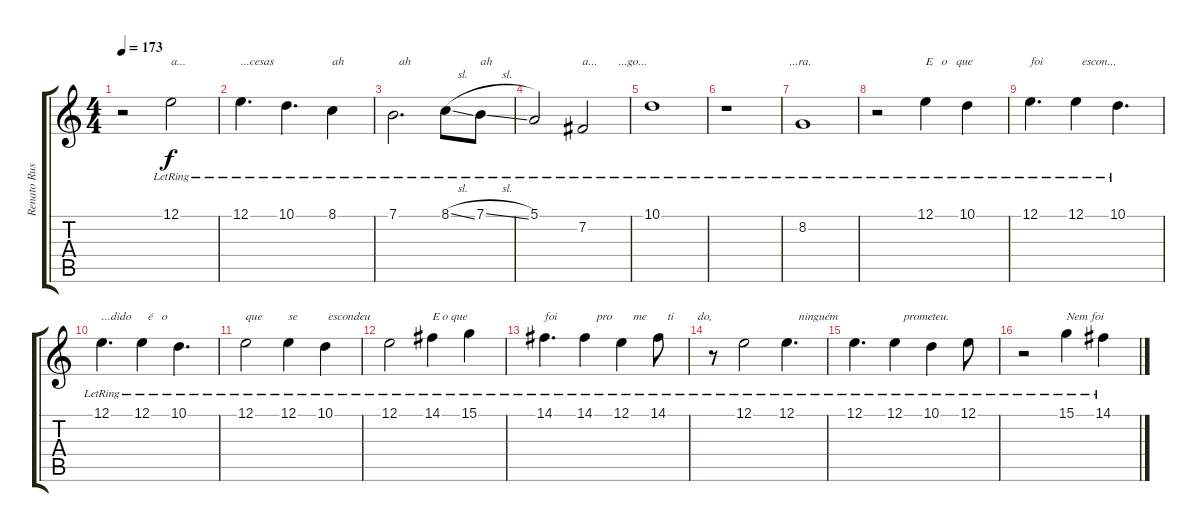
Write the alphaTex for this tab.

\track ("Renato Russo (Vocal)" "Renato Rus") {instrument vibraphone}
\staff {score tabs}
\tuning (E4 B3 G3 D3 A2 E2) {hide}
\ts (4 4)
\tempo 173
\clef g2
\ks c
r.2{dy f} 12.1{lr}.2{txt "a..."} |
12.1{lr}.4{d txt "...cesas"} 10.1{lr}.4{d} 8.1{lr}.4{txt "ah"} |
7.1{lr}.2{d txt "  ah"} 8.1{sl lr}.8 7.1{sl lr}.8{txt "ah"} |
5.1{lr}.2 7.2{lr}.2{txt "a...       ...go..."} |
10.1{lr}.1 |
r.1{txt "                     ...ra."} |
8.2{lr}.1 |
r.2 12.1{lr}.4{txt "E   o   que"} 10.1{lr}.4 |
12.1{lr}.4{d txt "foi"} 12.1{lr}.4{txt "  escon..."} 10.1{lr}.4{d} |
12.1{lr}.4{d txt "...dido"} 12.1{lr}.4{txt "  é   o"} 10.1{lr}.4{d} |
12.1{lr}.2{txt "que"} 12.1{lr}.4{txt "se"} 10.1{lr}.4{txt " escondeu"} |
12.1{lr}.2 14.1{lr}.4{txt "E o que"} 15.1{lr}.4 |
14.1{lr}.4{d txt "foi"} 14.1{lr}.4{txt "    pro       me       ti        do,"} 12.1{lr}.4 14.1{lr}.8 |
r.8 12.1{lr}.2 12.1{lr}.4{d txt "    ninguém"} |
12.1{lr}.4{d} 12.1{lr}.4{txt "   prometeu."} 10.1{lr}.4 12.1{lr}.8 |
r.2 15.1{lr}.4{txt "Nem foi"} 14.1{lr}.4
